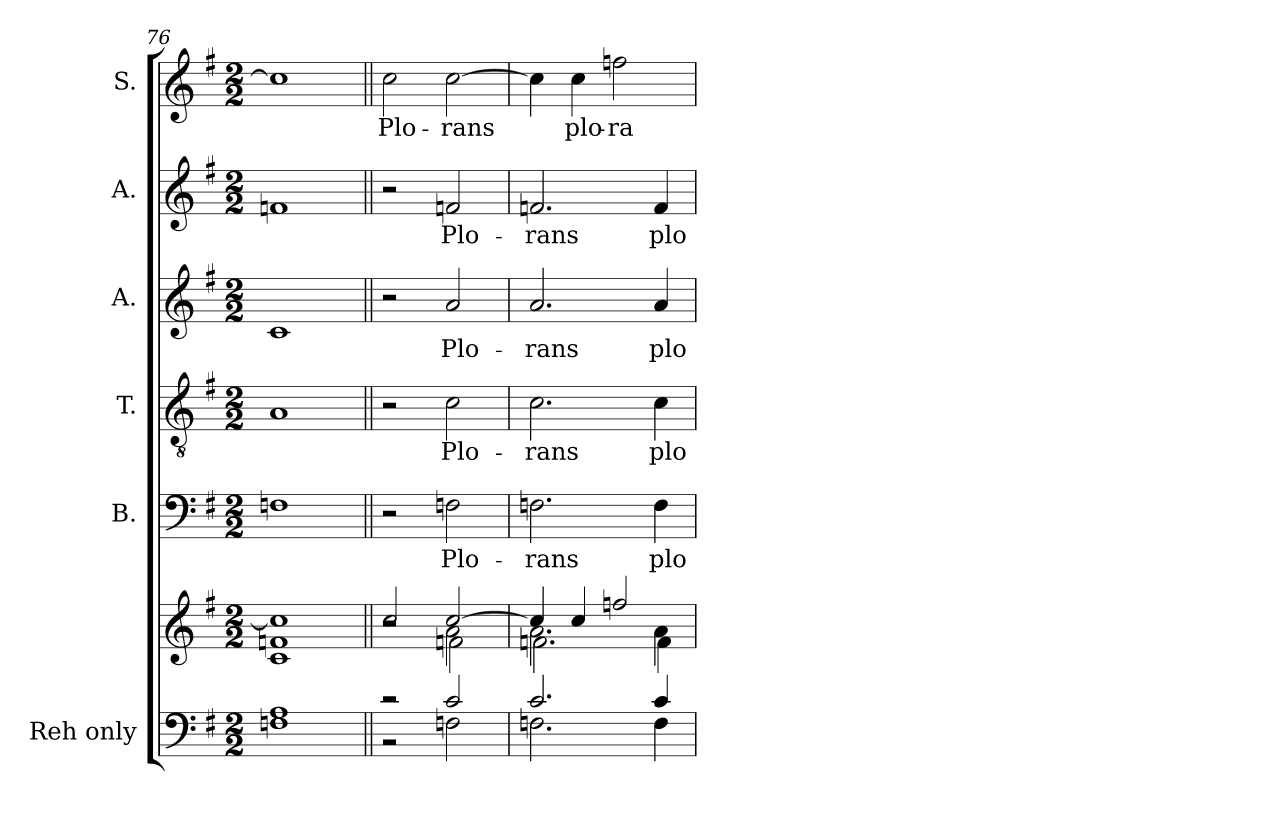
**kern	**kern	**kern	**text	**kern	**text	**kern	**text	**kern	**text	**kern	**text
*part6	*part6	*part5	*part5	*part4	*part4	*part3	*part3	*part2	*part2	*part1	*part1
*staff7	*staff6	*staff5	*staff5	*staff4	*staff4	*staff3	*staff3	*staff2	*staff2	*staff1	*staff1
*I"Reh  only	*	*I"B.	*	*I"T.	*	*I"A.	*	*I"A.	*	*I"S.	*
*	*	*I'B.	*	*I'T.	*	*I'A.	*	*I'A.	*	*	*
!!LO:PB:g=z
*clefF4	*clefG2	*clefF4	*	*clefGv2	*	*clefG2	*	*clefG2	*	*clefG2	*
*	*	*	*	*ITrd7c12	*	*	*	*	*	*	*
*k[f#]	*k[f#]	*k[f#]	*	*k[f#]	*	*k[f#]	*	*k[f#]	*	*k[f#]	*
*G:	*G:	*G:	*	*G:	*	*G:	*	*G:	*	*G:	*
*M2/2	*M2/2	*M2/2	*	*M2/2	*	*M2/2	*	*M2/2	*	*M2/2	*
=76	=76	=76	=76	=76	=76	=76	=76	=76	=76	=76	=76
*^	*^	*	*	*	*	*	*	*	*	*	*
*	*	*	*^	*	*	*	*	*	*	*	*	*	*
1Ai	1Fni	1cci]	1fni	1ci	1Fni	.	1AAi	.	1ci	.	1fni	.	1cci]	.
=77||	=77||	=77||	=77||	=77||	=77||	=77||	=77||	=77||	=77||	=77||	=77||	=77||	=77||	=77||
!	!	!	!	!	!	!	!	!	!	!	!	!	!	!LO:LY:b:color=#000000
2r	2r	2cci/	2r	2r	2r	.	2r	.	2r	.	2r	.	2cci\	Plo-
!	!	!	!	!	!	!LO:LY:b:color=#000000	!	!	!	!	!	!	!	!
!	!	!	!	!	!	!	!	!LO:LY:b:color=#000000	!	!	!	!	!	!
!	!	!	!	!	!	!	!	!	!	!LO:LY:b:color=#000000	!	!	!	!
!	!	!	!	!	!	!	!	!	!	!	!	!LO:LY:b:color=#000000	!	!
!	!	!	!	!	!	!	!	!	!	!	!	!	!	!LO:LY:b:color=#000000
2ci/	2Fni\	[2cci/	2ai\	2fni\	2Fni\	Plo-	2Ci\	Plo-	2ai/	Plo-	2fni/	Plo-	[2cci\	-rans
=78	=78	=78	=78	=78	=78	=78	=78	=78	=78	=78	=78	=78	=78	=78
!	!	!	!	!	!	!LO:LY:b:color=#000000	!	!	!	!	!	!	!	!
!	!	!	!	!	!	!	!	!LO:LY:b:color=#000000	!	!	!	!	!	!
!	!	!	!	!	!	!	!	!	!	!LO:LY:b:color=#000000	!	!	!	!
!	!	!	!	!	!	!	!	!	!	!	!	!LO:LY:b:color=#000000	!	!
2.ci/	2.Fni\	4cci/]	2.ai\	2.fni\	2.Fni\	-rans	2.Ci\	-rans	2.ai/	-rans	2.fni/	-rans	4cci\]	.
!	!	!	!	!	!	!	!	!	!	!	!	!	!	!LO:LY:b:color=#000000
.	.	4cci/	.	.	.	.	.	.	.	.	.	.	4cci\	plo-
!	!	!	!	!	!	!	!	!	!	!	!	!	!	!LO:LY:b:color=#000000
.	.	2ffni/	.	.	.	.	.	.	.	.	.	.	2ffni\	-ra-
!	!	!	!	!	!	!LO:LY:b:color=#000000	!	!	!	!	!	!	!	!
!	!	!	!	!	!	!	!	!LO:LY:b:color=#000000	!	!	!	!	!	!
!	!	!	!	!	!	!	!	!	!	!LO:LY:b:color=#000000	!	!	!	!
!	!	!	!	!	!	!	!	!	!	!	!	!LO:LY:b:color=#000000	!	!
4ci/	4Fi\	.	4ai\	4fi\	4Fi\	plo-	4Ci\	plo-	4ai/	plo-	4fi/	plo-	.	.
*v	*v	*	*	*	*	*	*	*	*	*	*	*	*	*
*	*v	*v	*v	*	*	*	*	*	*	*	*	*	*
=	=	=	=	=	=	=	=	=	=	=	=
*-	*-	*-	*-	*-	*-	*-	*-	*-	*-	*-	*-
